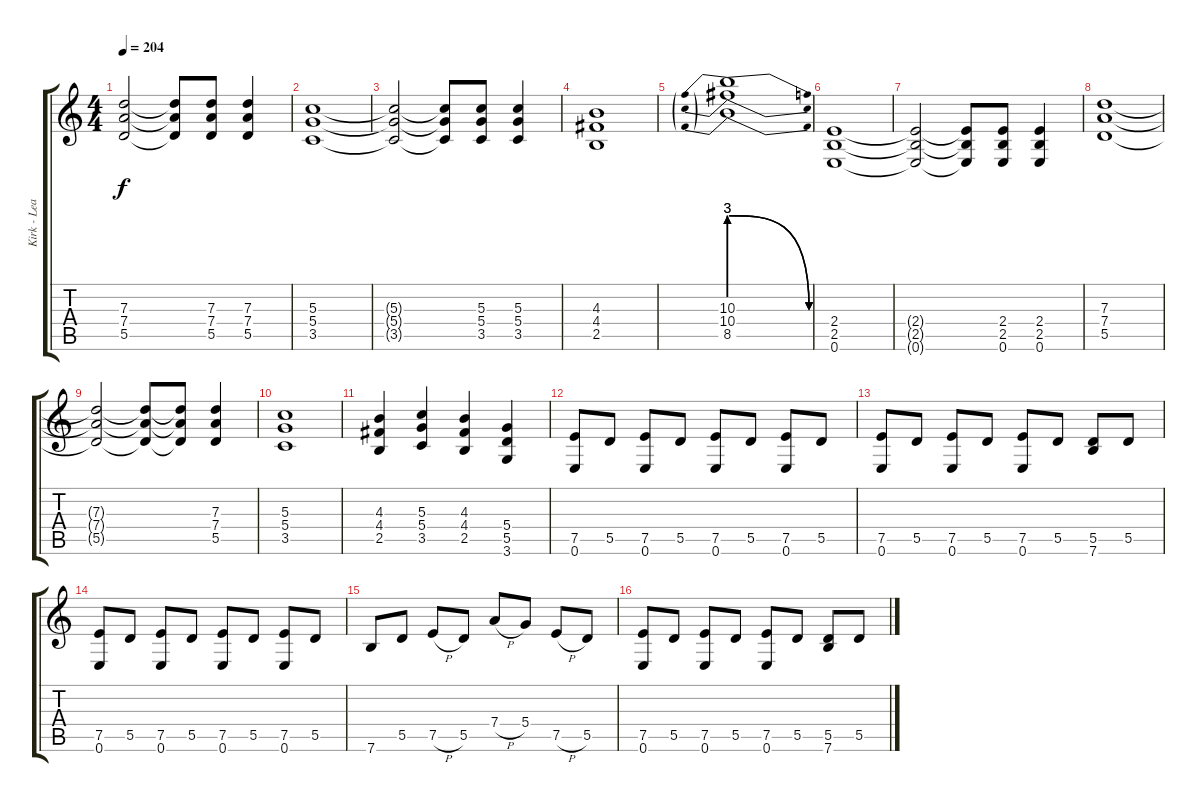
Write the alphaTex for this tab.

\track ("Kirk - Lead Guitar" "Kirk - Lea") {instrument distortionguitar}
\staff {score tabs}
\tuning (E4 B3 G3 D3 A2 E2) {hide}
\ts (4 4)
\tempo 204
\clef g2
\ks c
(7.3{t} 7.4{t} 5.5{t}).2{dy f} (7.3{t} 7.4{t} 5.5{t}).8 (7.3 7.4 5.5).8 (7.3 7.4 5.5).4 |
(5.3 5.4 3.5).1 |
(5.3{t} 5.4{t} 3.5{t}).2 (5.3{t} 5.4{t} 3.5{t}).8 (5.3 5.4 3.5).8 (5.3 5.4 3.5).4 |
(4.3 4.4 2.5).1 |
(10.3{be (prebendrelease 0 12 60 0)} 10.4{be (prebendrelease 0 12 60 0)} 8.5{be (prebendrelease 0 12 60 0)}).1 |
(2.4 2.5 0.6).1 |
(2.4{t} 2.5{t} 0.6{t}).2 (2.4{t} 2.5{t} 0.6{t}).8 (2.4 2.5 0.6).8 (2.4 2.5 0.6).4 |
(7.3 7.4 5.5).1 |
(7.3{t} 7.4{t} 5.5{t}).2 (7.3{t} 7.4{t} 5.5{t}).8 (7.3{t} 7.4{t} 5.5{t}).8 (7.3 7.4 5.5).4 |
(5.3 5.4 3.5).1 |
(4.3 4.4 2.5).4 (5.3 5.4 3.5).4 (4.3 4.4 2.5).4 (5.4 5.5 3.6).4 |
(7.5 0.6).8 5.5.8 (7.5 0.6).8 5.5.8 (7.5 0.6).8 5.5.8 (7.5 0.6).8 5.5.8 |
(7.5 0.6).8 5.5.8 (7.5 0.6).8 5.5.8 (7.5 0.6).8 5.5.8 (5.5 7.6).8 5.5.8 |
(7.5 0.6).8 5.5.8 (7.5 0.6).8 5.5.8 (7.5 0.6).8 5.5.8 (7.5 0.6).8 5.5.8 |
7.6.8 5.5.8 7.5{h}.8 5.5.8 7.4{h}.8 5.4.8 7.5{h}.8 5.5.8 |
(7.5 0.6).8 5.5.8 (7.5 0.6).8 5.5.8 (7.5 0.6).8 5.5.8 (5.5 7.6).8 5.5.8
